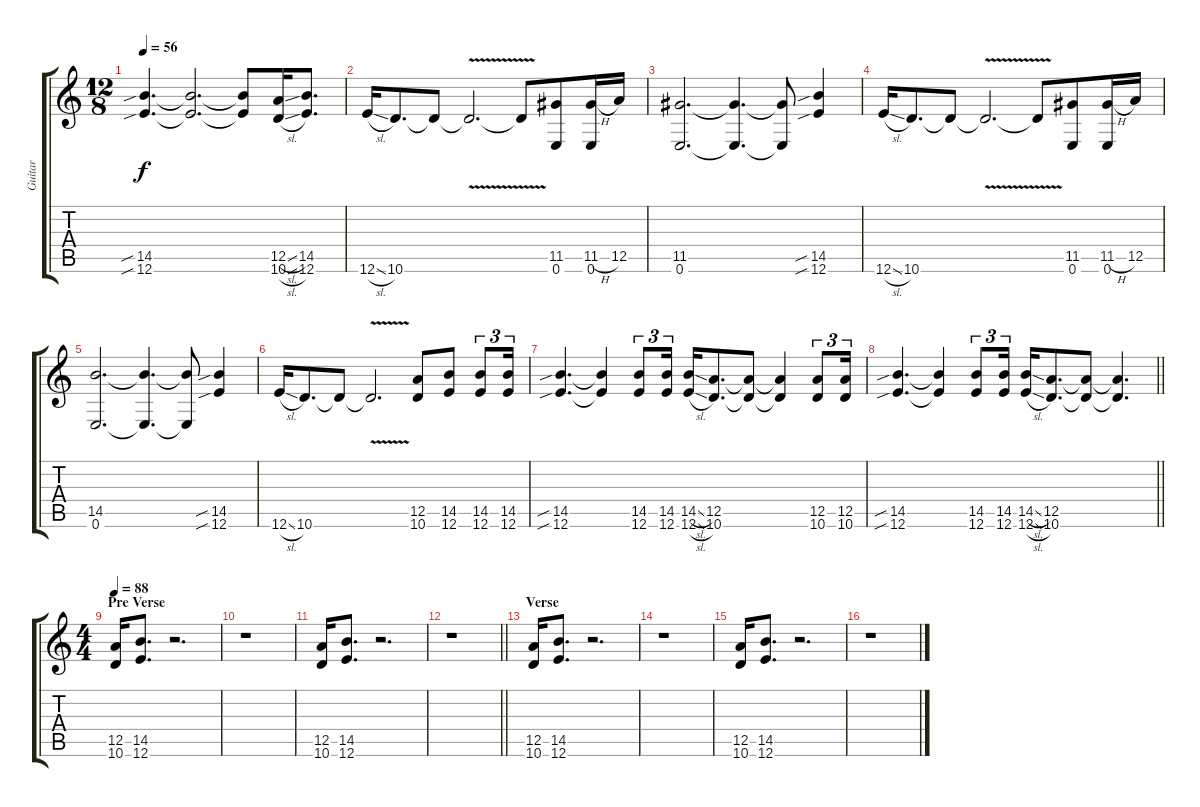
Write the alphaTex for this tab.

\track ("Guitar" "Guitar") {instrument distortionguitar}
\staff {score tabs}
\tuning (E4 B3 G3 D3 A2 E2) {hide}
\ts (12 8)
\tempo 56
\clef g2
\ks c
(14.5{sib} 12.6{sib}).4{d dy f instrument distortionguitar} (14.5{t} 12.6{t}).2{d} (14.5{t} 12.6{t}).8 (12.5{sl} 10.6{sl}).16 (14.5 12.6).8{d} |
12.6{sl}.16 10.6.8{d} 10.6{t}.8 10.6{v t}.2{d} 10.6{t}.8 (11.5 0.6).8 (11.5{h} 0.6).16 12.5.16 |
(11.5 0.6).2{d} (11.5{t} 0.6{t}).4{d} (11.5{t} 0.6{t}).8 (14.5{sib} 12.6{sib}).4 |
12.6{sl}.16 10.6.8{d} 10.6{t}.8 10.6{v t}.2{d} 10.6{t}.8 (11.5 0.6).8 (11.5{h} 0.6).16 12.5.16 |
(14.5 0.6).2{d} (14.5{t} 0.6{t}).4{d} (14.5{t} 0.6{t}).8 (14.5{sib} 12.6{sib}).4 |
12.6{sl}.16 10.6.8{d} 10.6{t}.8 10.6{v t}.2{d} (12.5 10.6).8 (14.5 12.6).8 (14.5 12.6).8{tu (3 2)} (14.5 12.6).16{tu (3 2)} |
(14.5{sib} 12.6{sib}).4{d} (14.5{t} 12.6{t}).4 (14.5 12.6).8{tu (3 2)} (14.5 12.6).16{tu (3 2)} (14.5{sl} 12.6{sl}).16 (12.5 10.6).8{d} (12.5{t} 10.6{t}).8 (12.5{t} 10.6{t}).4 (12.5 10.6).8{tu (3 2)} (12.5 10.6).16{tu (3 2)} |
\barLineRight lightlight
(14.5{sib} 12.6{sib}).4{d} (14.5{t} 12.6{t}).4 (14.5 12.6).8{tu (3 2)} (14.5 12.6).16{tu (3 2)} (14.5{sl} 12.6{sl}).16 (12.5 10.6).8{d} (12.5{t} 10.6{t}).8 (12.5{t} 10.6{t}).4{d} |
\ts (4 4)
\section ("" "Pre Verse")
\tempo 88
(12.5 10.6).16 (14.5 12.6).8{d} r.2{d} |
r.1 |
(12.5 10.6).16 (14.5 12.6).8{d} r.2{d} |
\barLineRight lightlight
r.1 |
\section ("" "Verse")
(12.5 10.6).16 (14.5 12.6).8{d} r.2{d} |
r.1 |
(12.5 10.6).16 (14.5 12.6).8{d} r.2{d} |
r.1
